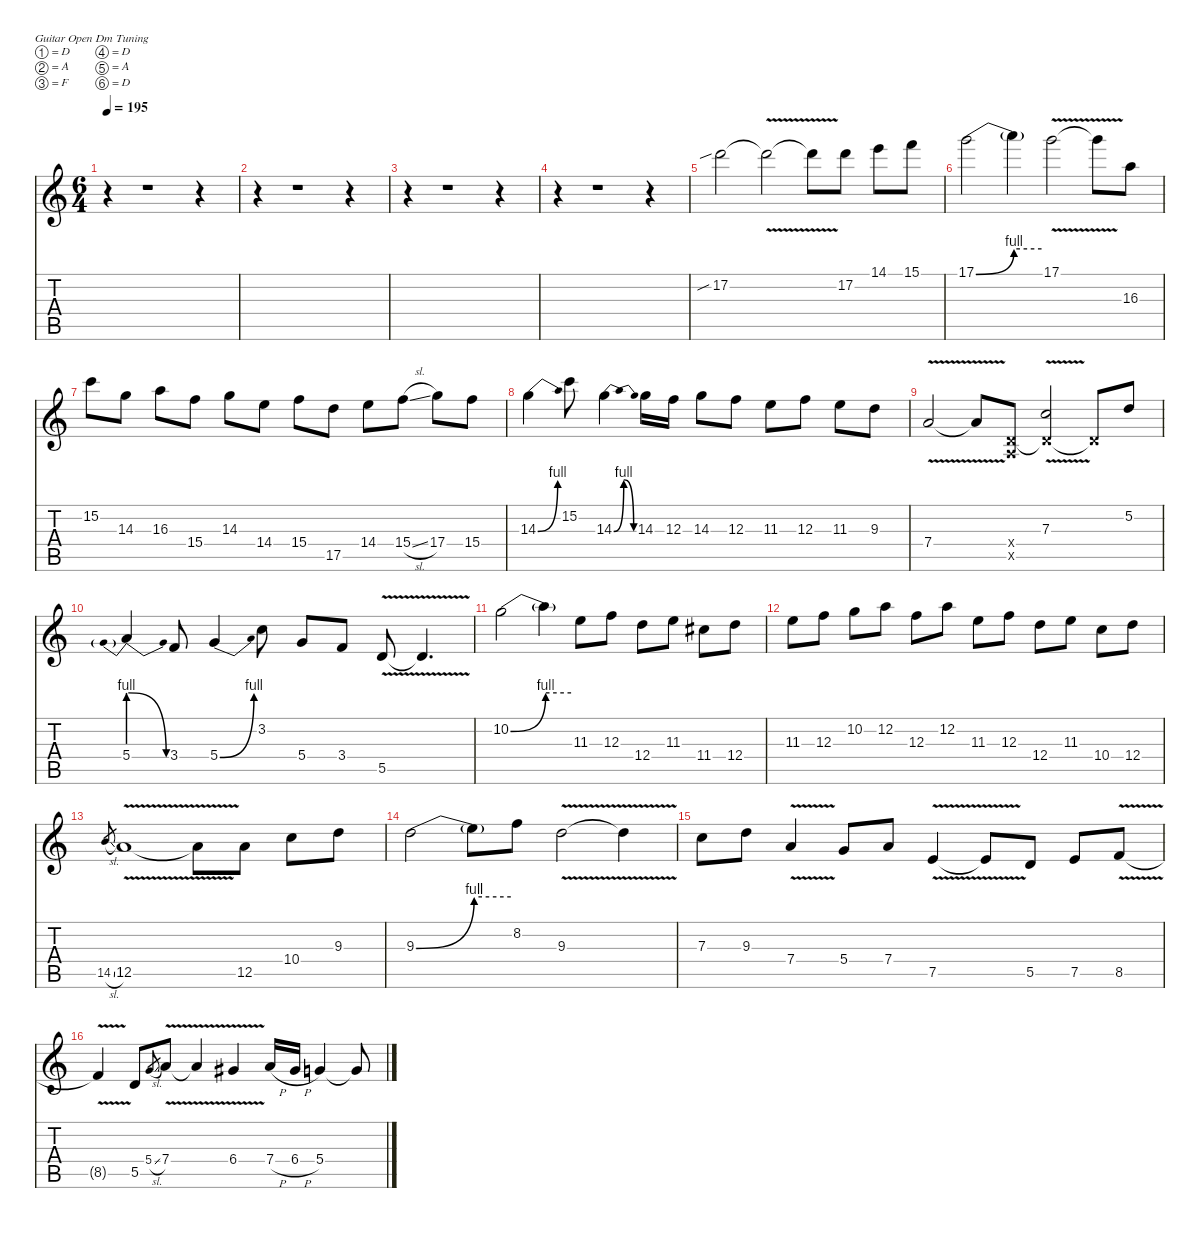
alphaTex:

\defaultSystemsLayout 4
\hideDynamics
\bracketExtendMode nobrackets
\singleTrackTrackNamePolicy hidden
\multiTrackTrackNamePolicy hidden
\firstSystemTrackNameMode fullname
\firstSystemTrackNameOrientation horizontal
\otherSystemsTrackNameOrientation horizontal
\track ("Leading" "dist.guit.") {instrument distortionguitar}
\staff {score tabs}
\tuning (D4 A3 F3 D3 A2 D2)
\ts (6 4)
\tempo 195
\clef g2
\ks c
r.4{dy f beam Down} r.1{beam Down} r.4{beam Down} |
r.4{beam Down} r.1{beam Down} r.4{beam Down} |
r.4{beam Down} r.1{beam Down} r.4{beam Down} |
r.4{beam Down} r.1{beam Down} r.4{beam Down} |
17.2{sib}.2{instrument overdrivenguitar beam Down} 17.2{v t}.2{beam Down} 17.2{v t}.8{beam Down} 17.2.8{beam Down} 14.1.8{beam Down} 15.1.8{beam Down} |
17.1{be (bend 0 0 60 4)}.2{beam Down} 17.1{be (hold 0 4 60 4) t}.4{beam Down} 17.1{v}.2{beam Down} 17.1{v t}.8{beam Down} 16.3.8{beam Down} |
15.2.8{beam Down} 14.3.8{beam Down} 16.3.8{beam Down} 15.4.8{beam Down} 14.3.8{beam Down} 14.4.8{beam Down} 15.4.8{beam Down} 17.5.8{beam Down} 14.4.8{beam Down} 15.4{sl}.8{beam Down} 17.4.8{beam Down} 15.4.8{beam Down} |
14.3{be (bend 0 0 30 4)}.4{beam Down} 15.2.8{beam Down} 14.3{be (bendrelease 0 0 15 4 30 4 60 0)}.4{beam Down} 14.3.16{dy mf beam Down} 12.3.16{dy f beam Down} 14.3.8{beam Down} 12.3.8{beam Down} 11.3.8{beam Down} 12.3.8{beam Down} 11.3.8{beam Down} 9.3.8{beam Down} |
7.4{v}.2{beam Up} 7.4{v t}.8{beam Up} (0.4{x} 0.5{x}).8{beam Up} (7.3{v} 0.4{x t}).2{beam Up} 0.4{x t}.8{beam Up} 5.2.8{beam Up} |
5.4{be (prebendrelease 0 4 30 0)}.4{beam Up} 3.4.8{beam Up} 5.4{be (bend 0 0 30 4)}.4{beam Up} 3.2.8{beam Down} 5.4.8{beam Up} 3.4.8{beam Up} 5.5{v}.8{beam Up} 5.5{v t}.4{d beam Up} |
10.2{be (bend 0 0 60 4)}.2{beam Down} 10.2{be (hold 0 4 60 4) t}.4{beam Down} 11.3.8{beam Down} 12.3.8{beam Down} 12.4.8{beam Down} 11.3.8{beam Down} 11.4{acc #}.8{beam Down} 12.4.8{beam Down} |
11.3.8{beam Down} 12.3.8{beam Down} 10.2.8{beam Down} 12.2.8{beam Down} 12.3.8{beam Down} 12.2.8{beam Down} 11.3.8{beam Down} 12.3.8{beam Down} 12.4.8{beam Down} 11.3.8{beam Down} 10.4.8{beam Down} 12.4.8{beam Down} |
14.5{sl}.8{gr dy mp beam Up} 12.5{v}.1{dy f beam Up} 12.5{v t}.8{beam Down} 12.5.8{beam Down} 10.4.8{beam Down} 9.3.8{beam Down} |
9.3{be (bend 0 0 60 4)}.2{beam Down} 9.3{be (hold 0 4 60 4) t}.8{beam Down} 8.2.8{beam Down} 9.3{v}.2{beam Down} 9.3{v t}.4{beam Down} |
7.3.8{beam Down} 9.3.8{beam Down} 7.4{v}.4{beam Up} 5.4.8{beam Up} 7.4.8{beam Up} 7.5{v}.4{beam Up} 7.5{v t}.8{beam Up} 5.5.8{beam Up} 7.5.8{beam Up} 8.5{v}.8{beam Up} |
8.5{v t}.4{beam Up} 5.5.8{beam Up} 5.4{sl}.8{gr dy mp beam Up} 7.4{v}.8{dy f beam Up} 7.4{v t}.4{beam Up} 6.4{v acc #}.4{beam Up} 7.4{h}.16{beam Up} 6.4{h acc #}.16{beam Up} 5.4.4{beam Up} 5.4{t}.8{beam Up}
